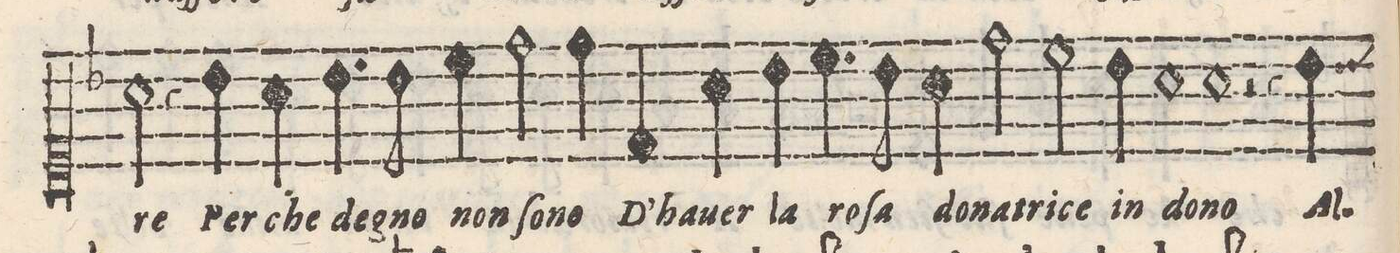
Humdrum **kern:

**kern	**text
*I"Canto	*
*clefC1	*
*k[b-]	*
*met(C)	*
*M2/1	*
2a\	-re
=16-	=16-
4r	.
4b-\	Per-
4a\	-che
4.b-\	de-
8b-\	-gno
4cc\	non
2dd\	ſo-
=17-	=17-
4dd\	-ne
4d/	D'ha-
4a\	-uer
4b-\	la
4.cc\	ro-
8b-\	-ſa
4a\	do-
2dd\	-na-
=18-	=18-
2cc\	-tri-
4b-\	-ce in
1a	do-
=19-	=19-
1a	-no
2r	.
4r	.
4b-\	Al-
=20-	=20-
*-	*-
